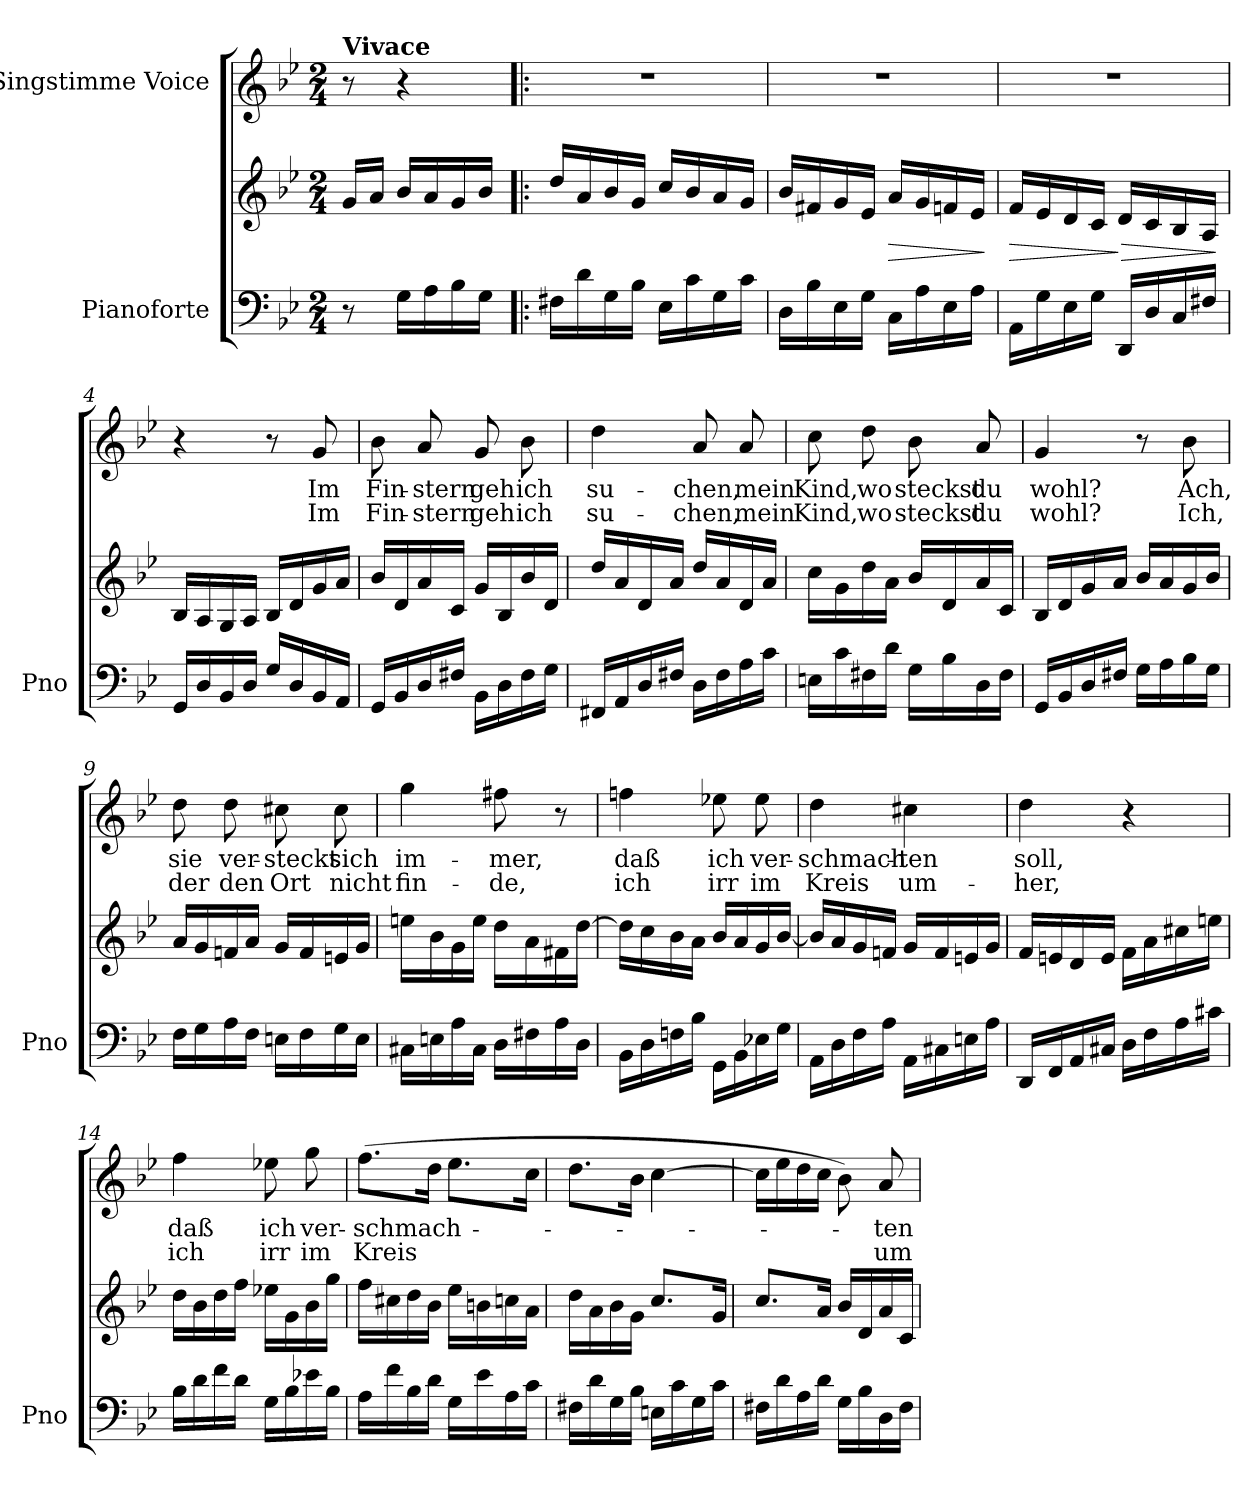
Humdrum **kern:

**kern	**kern	**dynam	**kern	**text	**text
*part2	*part2	*part2	*part1	*part1	*part1
*staff3	*staff2	*staff2/3	*staff1	*staff1	*staff1
*I"Pianoforte	*	*	*I"Singstimme Voice	*	*
*I'Pno	*	*	*	*	*
*clefF4	*clefG2	*	*clefG2	*	*
*k[b-e-]	*k[b-e-]	*	*k[b-e-]	*	*
*M2/4	*M2/4	*	*M2/4	*	*
=	=	=	=	=	=
!	!	!	!LO:TX:a:B:t=Vivace	!	!
!	!	!LO:DY:b	!	!	!
!	!	!LO:DY:n=1:b	!	!	!
8r	16g/LL	p other-dynamics	8r	.	.
.	16a/JJ	.	.	.	.
16G\LL	16b-/LL	.	4r	.	.
16A\	16a/	.	.	.	.
16B-\	16g/	.	.	.	.
16G\JJ	16b-/JJ	.	.	.	.
=1!|:	=1!|:	=1!|:	=1!|:	=1!|:	=1!|:
!	!	!LO:DY:b	!	!	!
!	!	!LO:DY:n=1:b	!	!	!
16F#X\LL	16dd/LL	other-dynamics p	2r	.	.
16d\	16a/	.	.	.	.
16G\	16b-/	.	.	.	.
16B-\JJ	16g/JJ	.	.	.	.
16E-\LL	16cc/LL	.	.	.	.
16c\	16b-/	.	.	.	.
16G\	16a/	.	.	.	.
16c\JJ	16g/JJ	.	.	.	.
=2	=2	=2	=2	=2	=2
16D\LL	16b-/LL	.	2r	.	.
16B-\	16f#X/	.	.	.	.
16E-\	16g/	.	.	.	.
16G\JJ	16e-/JJ	.	.	.	.
!	!	!LO:HP:b	!	!	!
16C\LL	16a/LL	>	.	.	.
16A\	16g/	.	.	.	.
16E-\	16fn/	.	.	.	.
16A\JJ	16e-/JJ	.	.	.	.
.	.	]	.	.	.
!!LO:LB:g=z
=3	=3	=3	=3	=3	=3
!	!	!LO:HP:b	!	!	!
16AA\LL	16f/LL	>	2r	.	.
16G\	16e-/	.	.	.	.
16E-\	16d/	.	.	.	.
16G\JJ	16c/JJ	.	.	.	.
!	!	!LO:HP:n=1:b	!	!	!
16DD/LL	16d/LL	] >	.	.	.
16D/	16c/	.	.	.	.
16C/	16B-/	.	.	.	.
16F#X/JJ	16A/JJ	.	.	.	.
.	.	]	.	.	.
!!LO:LB:g=z
=4	=4	=4	=4	=4	=4
16GG/LL	16B-/LL	.	4r	.	.
16D/	16A/	.	.	.	.
16BB-/	16G/	.	.	.	.
16D/JJ	16A/JJ	.	.	.	.
16G/LL	16B-/LL	.	8r	.	.
16D/	16d/	.	.	.	.
!	!	!	!	!LO:LY:b	!LO:LY:b
16BB-/	16g/	.	8g/	Im	Im
16AA/JJ	16a/JJ	.	.	.	.
=5	=5	=5	=5	=5	=5
!	!	!	!	!LO:LY:b	!LO:LY:b
16GG/LL	16b-/LL	.	8b-\	Fin-	Fin-
16BB-/	16d/	.	.	.	.
!	!	!	!	!LO:LY:b	!LO:LY:b
16D/	16a/	.	8a/	-stern	-stern
16F#X/JJ	16c/JJ	.	.	.	.
!	!	!	!	!LO:LY:b	!LO:LY:b
16BB-\LL	16g/LL	.	8g/	geh	geh
16D\	16B-/	.	.	.	.
!	!	!	!	!LO:LY:b	!LO:LY:b
16F#\	16b-/	.	8b-\	ich	ich
16G\JJ	16d/JJ	.	.	.	.
=6	=6	=6	=6	=6	=6
!	!	!	!	!LO:LY:b	!LO:LY:b
16FF#X/LL	16dd/LL	.	4dd\	su-	su-
16AA/	16a/	.	.	.	.
16D/	16d/	.	.	.	.
16F#X/JJ	16a/JJ	.	.	.	.
!	!	!	!	!LO:LY:b	!LO:LY:b
16D\LL	16dd/LL	.	8a/	-chen,	-chen,
16F#\	16a/	.	.	.	.
!	!	!	!	!LO:LY:b	!LO:LY:b
16A\	16d/	.	8a/	mein	mein
16c\JJ	16a/JJ	.	.	.	.
!!LO:LB:g=z
=7	=7	=7	=7	=7	=7
!	!	!	!	!LO:LY:b	!LO:LY:b
16En\LL	16cc\LL	.	8cc\	Kind,	Kind,
16c\	16g\	.	.	.	.
!	!	!	!	!LO:LY:b	!LO:LY:b
16F#X\	16dd\	.	8dd\	wo	wo
16d\JJ	16a\JJ	.	.	.	.
!	!	!	!	!LO:LY:b	!LO:LY:b
16G\LL	16b-/LL	.	8b-\	steckst	steckst
16B-\	16d/	.	.	.	.
!	!	!	!	!LO:LY:b	!LO:LY:b
16D\	16a/	.	8a/	du	du
16F#\JJ	16c/JJ	.	.	.	.
=8	=8	=8	=8	=8	=8
!	!	!	!	!LO:LY:b	!LO:LY:b
16GG/LL	16B-/LL	.	4g/	wohl?	wohl?
16BB-/	16d/	.	.	.	.
16D/	16g/	.	.	.	.
16F#X/JJ	16a/JJ	.	.	.	.
16G\LL	16b-/LL	.	8r	.	.
16A\	16a/	.	.	.	.
!	!	!	!	!LO:LY:b	!LO:LY:b
16B-\	16g/	.	8b-\	Ach,	Ich,
16G\JJ	16b-/JJ	.	.	.	.
!!LO:PB:g=z
=9	=9	=9	=9	=9	=9
!	!	!	!	!LO:LY:b	!LO:LY:b
16F\LL	16a/LL	.	8dd\	sie	der
16G\	16g/	.	.	.	.
!	!	!	!	!LO:LY:b	!LO:LY:b
16A\	16fn/	.	8dd\	ver-	den
16F\JJ	16a/JJ	.	.	.	.
!	!	!	!	!LO:LY:b	!LO:LY:b
16En\LL	16g/LL	.	8cc#X\	-steckt	Ort
16F\	16f/	.	.	.	.
!	!	!	!	!LO:LY:b	!LO:LY:b
16G\	16en/	.	8cc#\	sich	nicht
16E\JJ	16g/JJ	.	.	.	.
=10	=10	=10	=10	=10	=10
!	!	!	!	!LO:LY:b	!LO:LY:b
16C#X\LL	16een\LL	.	4gg\	im-	fin-
16En\	16b-\	.	.	.	.
16A\	16g\	.	.	.	.
16C#\JJ	16ee\JJ	.	.	.	.
!	!	!	!	!LO:LY:b	!LO:LY:b
16D\LL	16dd\LL	.	8ff#X\	-mer,	-de,
16F#X\	16a\	.	.	.	.
16A\	16f#X\	.	8r	.	.
16D\JJ	[16dd\JJ	.	.	.	.
=11	=11	=11	=11	=11	=11
!	!	!	!	!LO:LY:b	!LO:LY:b
16BB-\LL	16dd\LL]	.	4ffn\	daß	ich
16D\	16cc\	.	.	.	.
16Fn\	16b-\	.	.	.	.
16B-\JJ	16a\JJ	.	.	.	.
!	!	!	!	!LO:LY:b	!LO:LY:b
16GG\LL	16b-/LL	.	8ee-X\	ich	irr
16BB-\	16a/	.	.	.	.
!	!	!	!	!LO:LY:b	!LO:LY:b
16E-X\	16g/	.	8ee-\	ver-	im
16G\JJ	[16b-/JJ	.	.	.	.
!!LO:LB:g=z
=12	=12	=12	=12	=12	=12
!	!	!	!	!LO:LY:b	!LO:LY:b
16AA\LL	16b-/LL]	.	4dd\	-schmach-	Kreis
16D\	16a/	.	.	.	.
16F\	16g/	.	.	.	.
16A\JJ	16fn/JJ	.	.	.	.
!	!	!	!	!LO:LY:b	!LO:LY:b
16AA\LL	16g/LL	.	4cc#X\	-ten	um-
16C#X\	16f/	.	.	.	.
16En\	16en/	.	.	.	.
16A\JJ	16g/JJ	.	.	.	.
=13	=13	=13	=13	=13	=13
!	!	!	!	!LO:LY:b	!LO:LY:b
16DD/LL	16f/LL	.	4dd\	soll,	-her,
16FF/	16en/	.	.	.	.
16AA/	16d/	.	.	.	.
16C#X/JJ	16e/JJ	.	.	.	.
16D\LL	16f\LL	.	4r	.	.
16F\	16a\	.	.	.	.
16A\	16cc#X\	.	.	.	.
16c#X\JJ	16een\JJ	.	.	.	.
!!LO:LB:g=z
=14	=14	=14	=14	=14	=14
!	!	!	!	!LO:LY:b	!LO:LY:b
16B-\LL	16dd\LL	.	4ff\	daß	ich
16d\	16b-\	.	.	.	.
16f\	16dd\	.	.	.	.
16d\JJ	16ff\JJ	.	.	.	.
!	!	!	!	!LO:LY:b	!LO:LY:b
16G\LL	16ee-X\LL	.	8ee-X\	ich	irr
16B-\	16g\	.	.	.	.
!	!	!	!	!LO:LY:b	!LO:LY:b
16e-X\	16b-\	.	8gg\	ver-	im
16B-\JJ	16gg\JJ	.	.	.	.
=15	=15	=15	=15	=15	=15
!	!	!	!	!LO:LY:b	!LO:LY:b
16A\LL	16ff\LL	.	(8.ff\L	-schmach-	Kreis
16f\	16cc#X\	.	.	.	.
16B-\	16dd\	.	.	.	.
16d\JJ	16b-\JJ	.	16dd\Jk	.	.
16G\LL	16ee-\LL	.	8.ee-\L	.	.
16e-\	16bn\	.	.	.	.
16A\	16ccn\	.	.	.	.
16c\JJ	16a\JJ	.	16cc\Jk	.	.
=16	=16	=16	=16	=16	=16
16F#X\LL	16dd\LL	.	8.dd\L	.	.
16d\	16a\	.	.	.	.
16G\	16b-\	.	.	.	.
16B-\JJ	16g\JJ	.	16b-\Jk	.	.
16En\LL	8.cc/L	.	[4cc\	.	.
16c\	.	.	.	.	.
16G\	.	.	.	.	.
16c\JJ	16g/Jk	.	.	.	.
!!LO:LB:g=z
=17	=17	=17	=17	=17	=17
16F#X\LL	8.cc/L	.	16cc\LL]	.	.
16d\	.	.	16ee-\	.	.
16A\	.	.	16dd\	.	.
16d\JJ	16a/Jk	.	16cc\JJ	.	.
16G\LL	16b-/LL	.	8b-\)	.	.
16B-\	16d/	.	.	.	.
!	!	!	!	!LO:LY:b	!LO:LY:b
16D\	16a/	.	8a/	-ten	um-
16F#\JJ	16c/JJ	.	.	.	.
=	=	=	=	=	=
*-	*-	*-	*-	*-	*-
